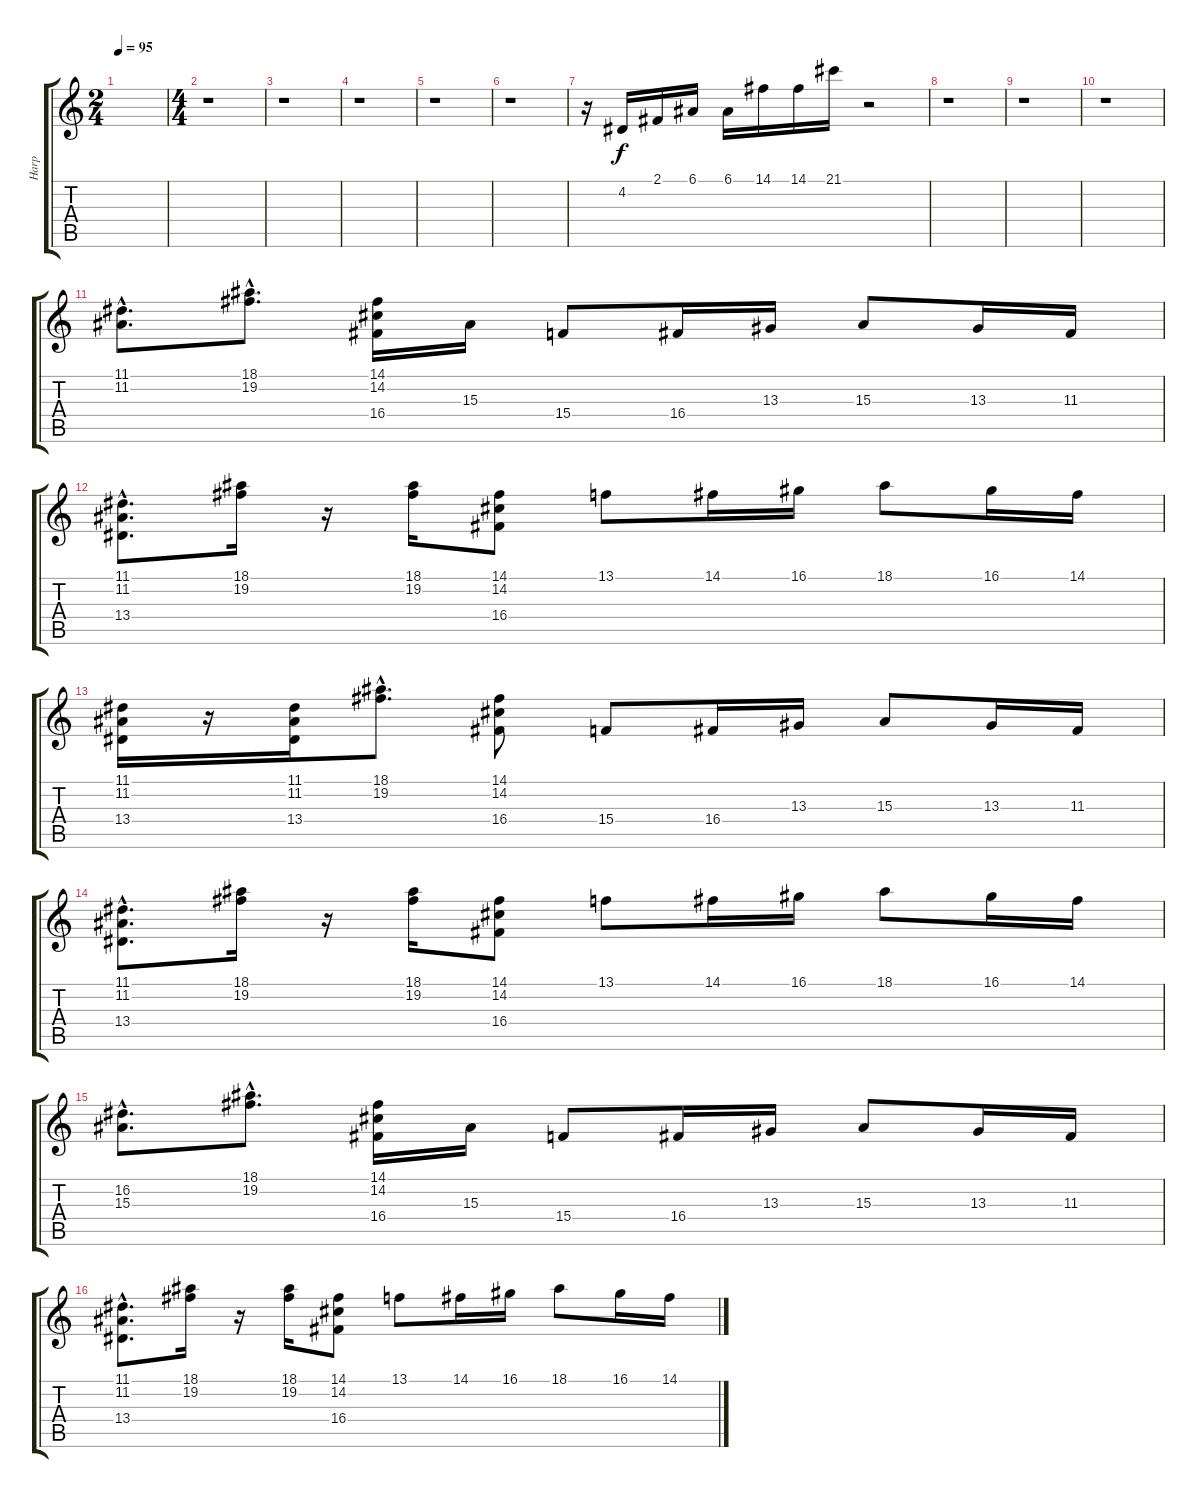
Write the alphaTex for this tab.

\track ("Harp" "Harp") {instrument orchestralharp}
\staff {score tabs}
\tuning (E4 B3 G3 D3 A2 E2) {hide}
\ts (2 4)
\tempo 95
\clef g2
\ks c
|
\ts (4 4)
r.1 |
r.1 |
r.1 |
r.1 |
r.1 |
r.16 4.2.16 2.1.16 6.1.16 6.1.16 14.1.16 14.1.16 21.1.16 r.2 |
r.1 |
r.1 |
r.1 |
(11.1{hac} 11.2{hac}).8{d} (18.1{hac} 19.2{hac}).8{d} (14.1 14.2 16.4).16 15.3.16 15.4.8 16.4.16 13.3.16 15.3.8 13.3.16 11.3.16 |
(11.1{hac} 11.2{hac} 13.4{hac}).8{d} (18.1 19.2).16 r.16 (18.1 19.2).16 (14.1 14.2 16.4).8 13.1.8 14.1.16 16.1.16 18.1.8 16.1.16 14.1.16 |
(11.1 11.2 13.4).16 r.16 (11.1 11.2 13.4).16 (18.1{hac} 19.2{hac}).8{d} (14.1 14.2 16.4).8 15.4.8 16.4.16 13.3.16 15.3.8 13.3.16 11.3.16 |
(11.1{hac} 11.2{hac} 13.4{hac}).8{d} (18.1 19.2).16 r.16 (18.1 19.2).16 (14.1 14.2 16.4).8 13.1.8 14.1.16 16.1.16 18.1.8 16.1.16 14.1.16 |
(16.2{hac} 15.3{hac}).8{d} (18.1{hac} 19.2{hac}).8{d} (14.1 14.2 16.4).16 15.3.16 15.4.8 16.4.16 13.3.16 15.3.8 13.3.16 11.3.16 |
(11.1{hac} 11.2{hac} 13.4{hac}).8{d} (18.1 19.2).16 r.16 (18.1 19.2).16 (14.1 14.2 16.4).8 13.1.8 14.1.16 16.1.16 18.1.8 16.1.16 14.1.16
